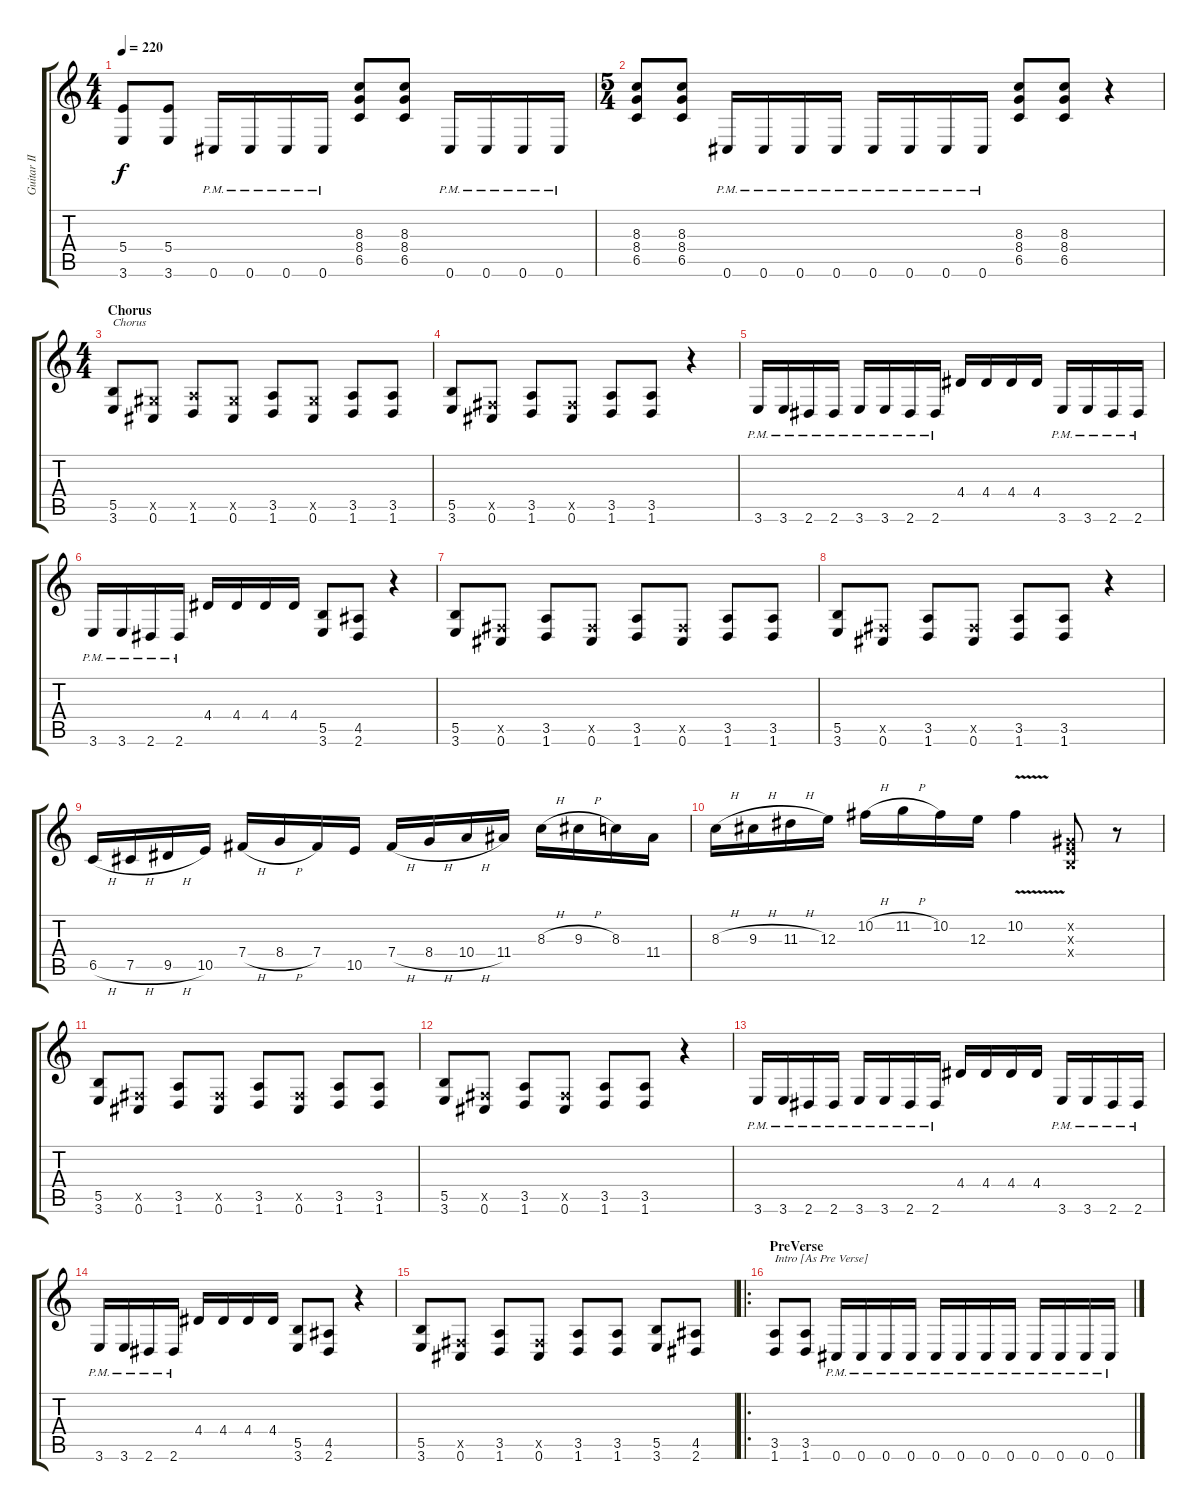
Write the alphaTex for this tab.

\track ("Guitar II [Vogg]" "Guitar II ") {instrument distortionguitar}
\staff {score tabs}
\tuning (Db4 Ab3 E3 B2 Gb2 Db2) {hide}
\ts (4 4)
\tempo 220
\clef g2
\ks c
(5.4 3.6).8{dy f} (5.4 3.6).8 0.6{pm}.16 0.6{pm}.16 0.6{pm}.16 0.6{pm}.16 (8.3 8.4 6.5).8 (8.3 8.4 6.5).8 0.6{pm}.16 0.6{pm}.16 0.6{pm}.16 0.6{pm}.16 |
\ts (5 4)
(8.3 8.4 6.5).8 (8.3 8.4 6.5).8 0.6{pm}.16 0.6{pm}.16 0.6{pm}.16 0.6{pm}.16 0.6{pm}.16 0.6{pm}.16 0.6{pm}.16 0.6{pm}.16 (8.3 8.4 6.5).8 (8.3 8.4 6.5).8 r.4 |
\ts (4 4)
\section ("" "Chorus")
(5.5 3.6).8{txt "Chorus"} (2.5{x} 0.6).8 (3.5{x} 1.6).8 (2.5{x} 0.6).8 (3.5 1.6).8 (2.5{x} 0.6).8 (3.5 1.6).8 (3.5 1.6).8 |
(5.5 3.6).8 (0.5{x} 0.6).8 (3.5 1.6).8 (0.5{x} 0.6).8 (3.5 1.6).8 (3.5 1.6).8 r.4 |
3.6{pm}.16 3.6{pm}.16 2.6{pm}.16 2.6{pm}.16 3.6{pm}.16 3.6{pm}.16 2.6{pm}.16 2.6{pm}.16 4.4.16 4.4.16 4.4.16 4.4.16 3.6{pm}.16 3.6{pm}.16 2.6{pm}.16 2.6{pm}.16 |
3.6{pm}.16 3.6{pm}.16 2.6{pm}.16 2.6{pm}.16 4.4.16 4.4.16 4.4.16 4.4.16 (5.5 3.6).8 (4.5 2.6).8 r.4 |
(5.5 3.6).8 (0.5{x} 0.6).8 (3.5 1.6).8 (0.5{x} 0.6).8 (3.5 1.6).8 (0.5{x} 0.6).8 (3.5 1.6).8 (3.5 1.6).8 |
(5.5 3.6).8 (0.5{x} 0.6).8 (3.5 1.6).8 (0.5{x} 0.6).8 (3.5 1.6).8 (3.5 1.6).8 r.4 |
6.5{h}.16 7.5{h}.16 9.5{h}.16 10.5.16 7.4{h}.16 8.4{h}.16 7.4.16 10.5.16 7.4{h}.16 8.4{h}.16 10.4{h}.16 11.4.16 8.3{h}.16 9.3{h}.16 8.3.16 11.4.16 |
8.3{h}.16 9.3{h}.16 11.3{h}.16 12.3.16 10.2{h}.16 11.2{h}.16 10.2.16 12.3.16 10.2{v}.4 (0.2{x} 0.3{x} 0.4{x}).8 r.8 |
(5.5 3.6).8 (0.5{x} 0.6).8 (3.5 1.6).8 (0.5{x} 0.6).8 (3.5 1.6).8 (0.5{x} 0.6).8 (3.5 1.6).8 (3.5 1.6).8 |
(5.5 3.6).8 (0.5{x} 0.6).8 (3.5 1.6).8 (0.5{x} 0.6).8 (3.5 1.6).8 (3.5 1.6).8 r.4 |
3.6{pm}.16 3.6{pm}.16 2.6{pm}.16 2.6{pm}.16 3.6{pm}.16 3.6{pm}.16 2.6{pm}.16 2.6{pm}.16 4.4.16 4.4.16 4.4.16 4.4.16 3.6{pm}.16 3.6{pm}.16 2.6{pm}.16 2.6{pm}.16 |
3.6{pm}.16 3.6{pm}.16 2.6{pm}.16 2.6{pm}.16 4.4.16 4.4.16 4.4.16 4.4.16 (5.5 3.6).8 (4.5 2.6).8 r.4 |
(5.5 3.6).8 (0.5{x} 0.6).8 (3.5 1.6).8 (0.5{x} 0.6).8 (3.5 1.6).8 (3.5 1.6).8 (5.5 3.6).8 (4.5 2.6).8 |
\ro
\section ("" "PreVerse")
(3.5 1.6).8{txt "Intro [As Pre Verse]"} (3.5 1.6).8 0.6{pm}.16 0.6{pm}.16 0.6{pm}.16 0.6{pm}.16 0.6{pm}.16 0.6{pm}.16 0.6{pm}.16 0.6{pm}.16 0.6{pm}.16 0.6{pm}.16 0.6{pm}.16 0.6{pm}.16
